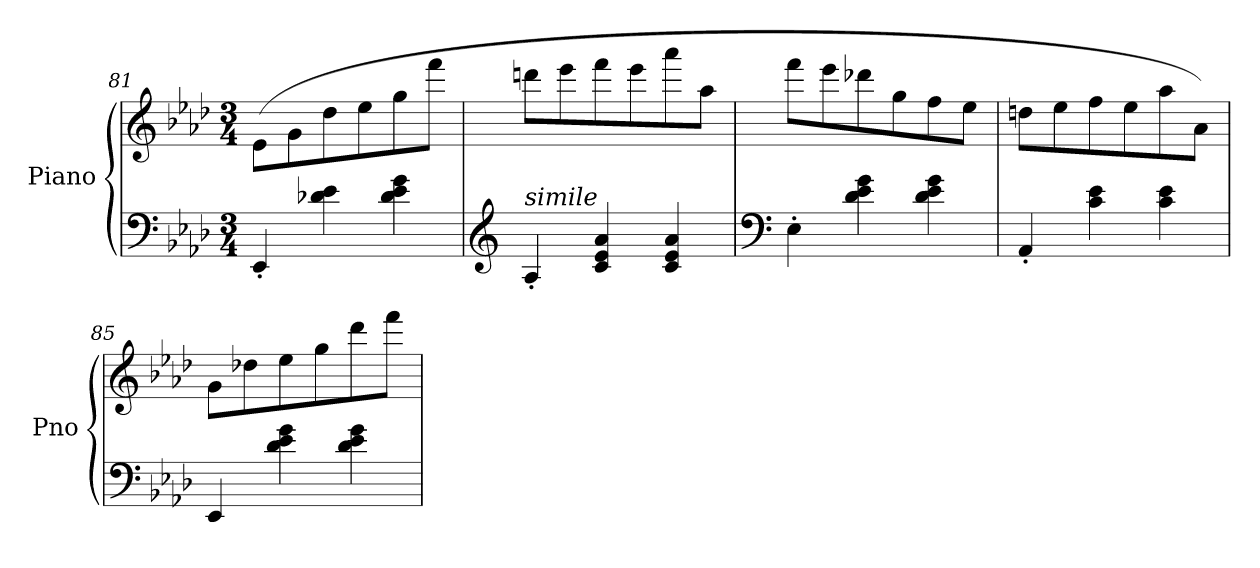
**kern	**kern
*part1	*part1
*staff2	*staff1
*I"Piano	*
*I'Pno	*
*clefF4	*clefG2
*k[b-e-a-d-]	*k[b-e-a-d-]
*M3/4	*M3/4
=81	=81
4EE-'/	(8e-\L
.	8g\
4d-X\ 4e-\	8dd-\
.	8ee-\
4d-\ 4e-\ 4g\	8gg\
.	8fff\J
=82	=82
*clefG2	*
!LO:TX:a:i:t=simile	!
4A-'/	8dddn\L
.	8eee-\
4c/ 4e-/ 4a-/	8fff\
.	8eee-\
4c/ 4e-/ 4a-/	8aaa-\
.	8aa-\J
!!LO:LB:g=z
=83	=83
*clefF4	*
4E-'\	8fff\L
.	8eee-\
4d-\ 4e-\ 4g\	8ddd-X\
.	8gg\
4d-\ 4e-\ 4g\	8ff\
.	8ee-\J
=84	=84
4AA-'/	8ddn\L
.	8ee-\
4c\ 4e-\	8ff\
.	8ee-\
4c\ 4e-\	8aa-\
.	8a-\J)
=85	=85
4EE-/	8g\L
.	8dd-X\
4d-\ 4e-\ 4g\	8ee-\
.	8gg\
4d-\ 4e-\ 4g\	8ddd-\
.	8fff\J
=	=
*-	*-
